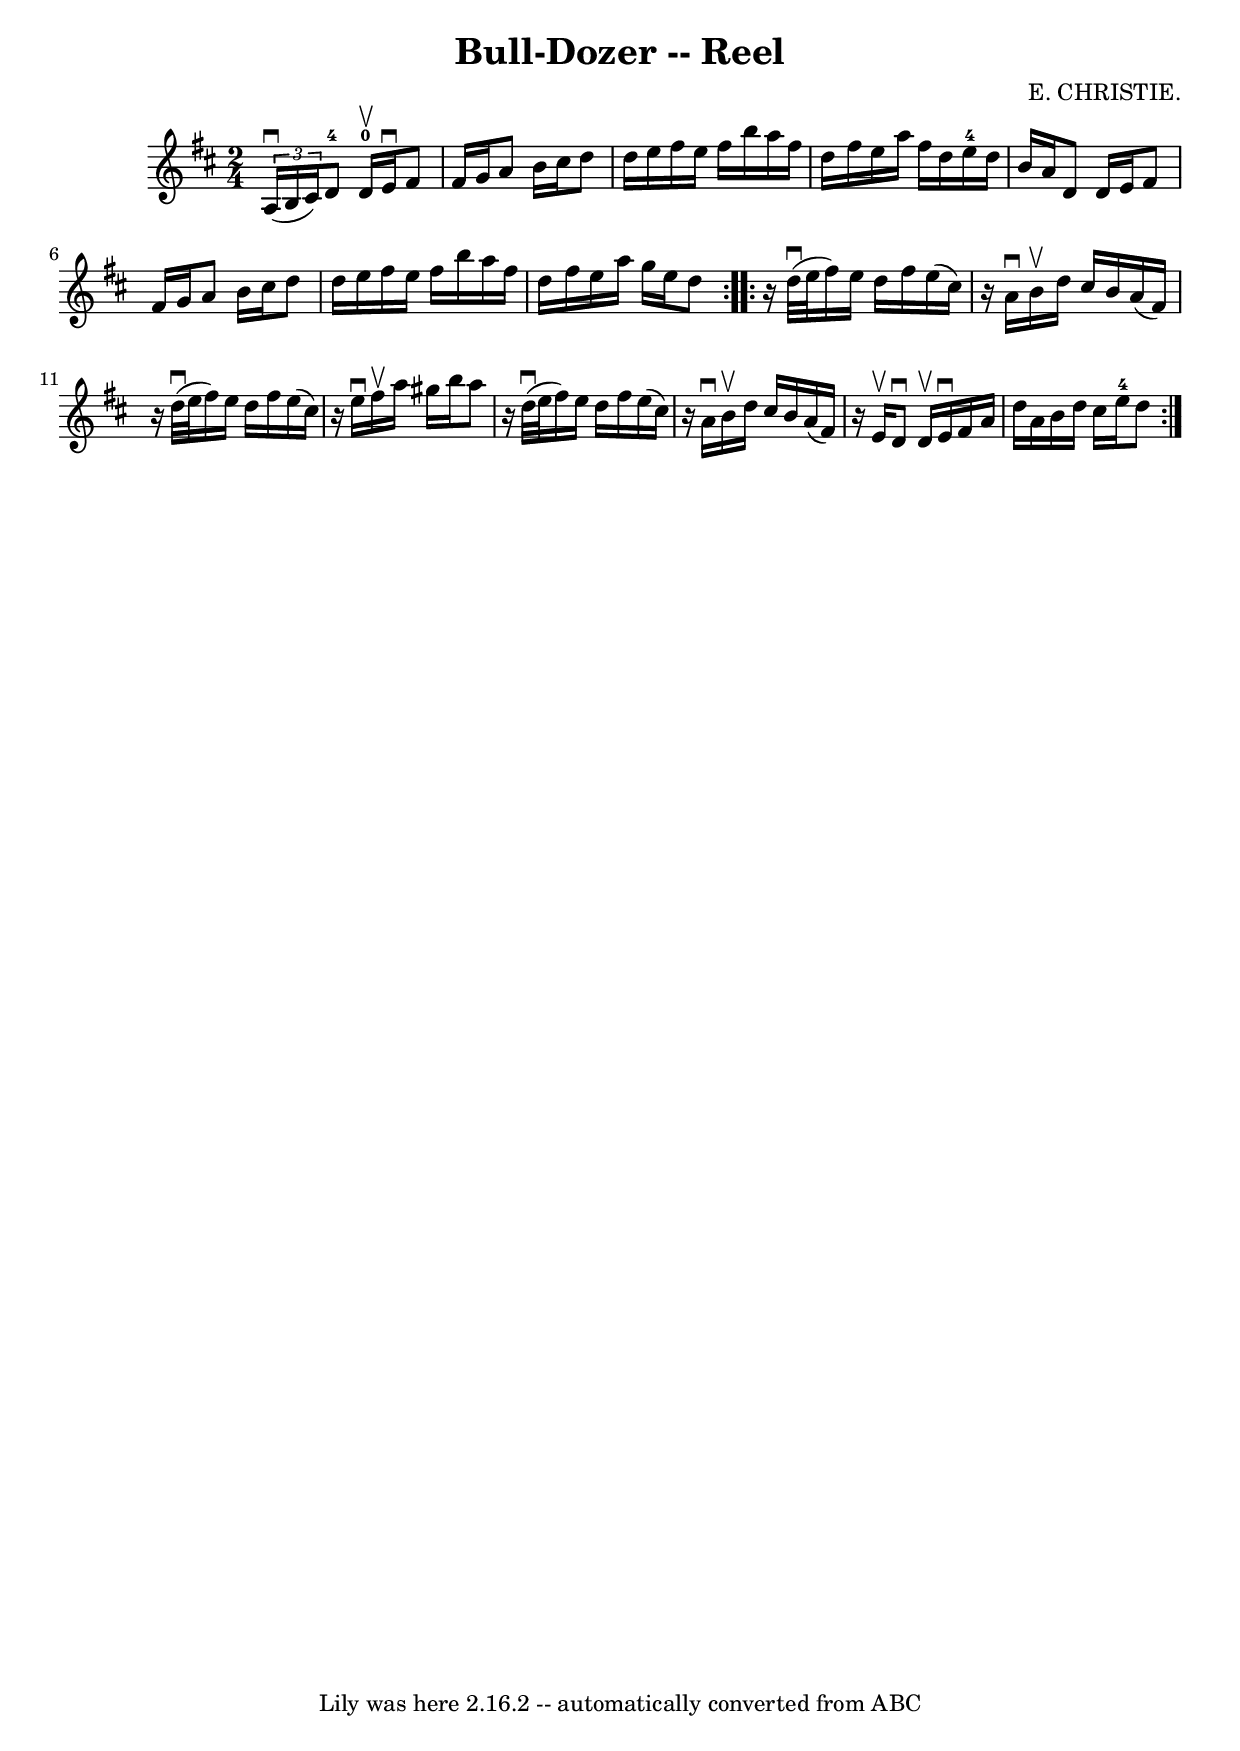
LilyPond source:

\version "2.16.2"
\include "Mammoth.ily"
\header {
  %% book = "Ryan's Mammoth Collection"
  composer = "E. CHRISTIE."
  crossRefNumber = "1"
  footnotes = "\\\\359"
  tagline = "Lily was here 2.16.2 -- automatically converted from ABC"
  title = "Bull-Dozer -- Reel"

}
voicedefault =  {



  \repeat volta 2 {

    \time 2/4 
    \key d \major
    \times 2/3 { a16^\downbow(b16 cis'16) 
	       } 
    |
    d'8-4 d'16-0^\upbow e'16^\downbow fis'8 fis'16 
    g'16    |
    a'8 b'16 cis''16 d''8 d''16 e''16    
    |
    fis''16 e''16 fis''16 b''16 a''16 fis''16 d''16    
    fis''16    |
    e''16 a''16 fis''16 d''16 e''16-4   
    d''16 b'16 a'16    |
    d'8 d'16 e'16 fis'8 fis'16    
    g'16    |
    a'8 b'16 cis''16 d''8 d''16 e''16    |
    
    fis''16 e''16 fis''16 b''16 a''16 fis''16 d''16 fis''16  
    |
    e''16 a''16 g''16 e''16 d''8    
  }     

  \repeat volta 2 {
    r16 d''32^\downbow(e''32  |
    fis''16)   
    e''16 d''16 fis''16 e''16 (cis''16)   r16 a'16^\downbow   
    |
    b'16^\upbow d''16 cis''16 b'16 a'16 (fis'16)   r16 
    d''32^\downbow(e''32    |
    fis''16) e''16 d''16    
    fis''16 e''16 (cis''16)   r16 e''16^\downbow   |
    fis''16 ^\upbow a''16 gis''16 b''16 a''8    r16 d''32^\downbow(e''32    
    |
    fis''16) e''16 d''16 fis''16 e''16 (cis''16)   
    r16 a'16^\downbow   |
    b'16^\upbow d''16 cis''16 b'16    
    a'16 (fis'16)   r16 e'16^\upbow   |
    d'8^\downbow d'16 ^\upbow e'16^\downbow fis'16 a'16 d''16 a'16    |
    b'16   
    d''16 cis''16 e''16-4 d''8    
  }   

}

\score{
  <<

    \context Staff="default"
    {
      \voicedefault 
      
    }

  >>
  \layout {
    
  }
  \midi {
  }

}
